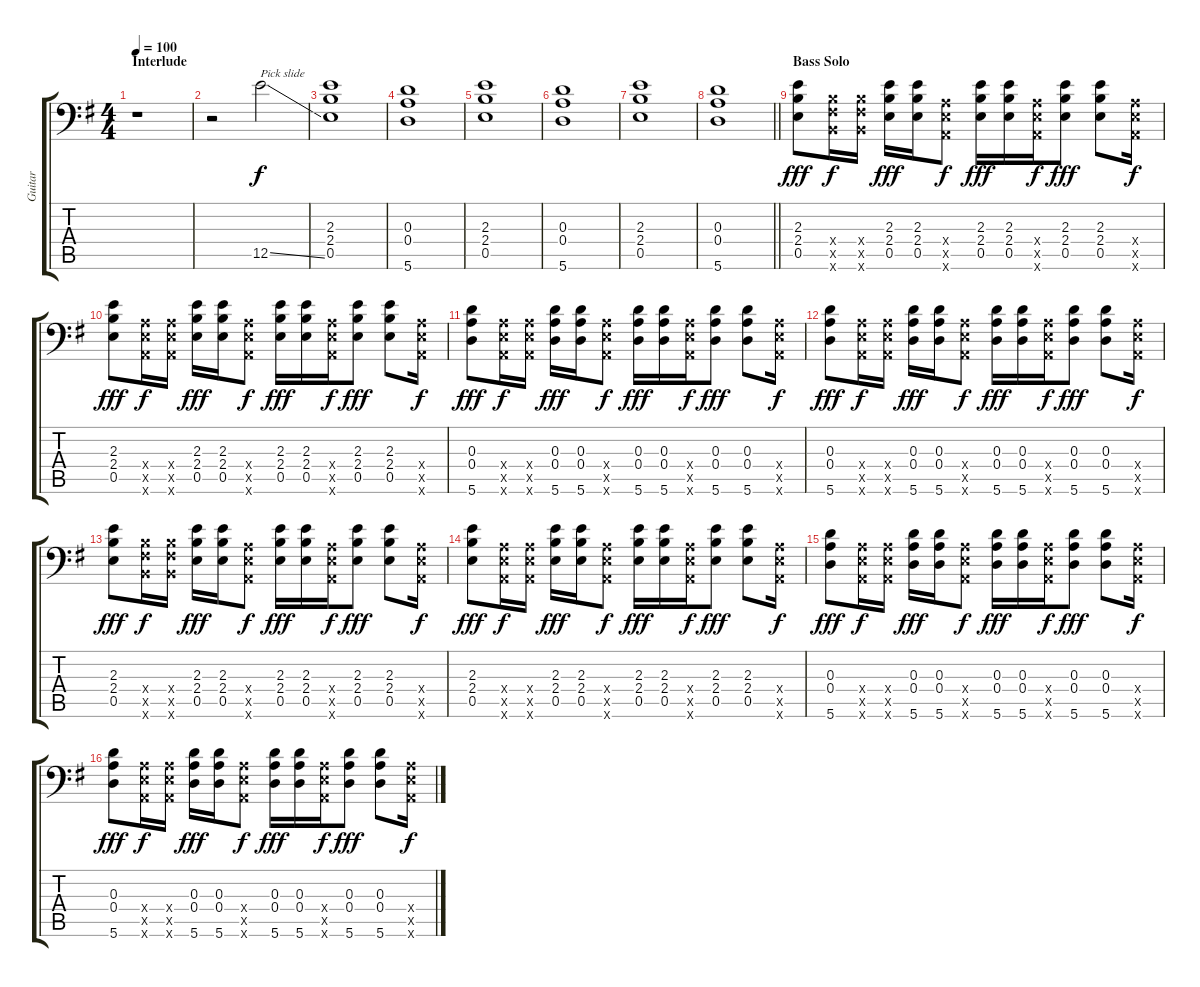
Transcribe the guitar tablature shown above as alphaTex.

\track ("Guitar" "Guitar") {instrument distortionguitar}
\staff {score tabs}
\tuning (B3 Gb3 D3 A2 E2 A1) {hide}
\ts (4 4)
\section ("" "Interlude")
\tempo 100
\clef f4
\ks eminor
r.1{dy fff} |
r.2 12.5{ss}.2{txt "Pick slide" dy f} |
(2.3 2.4 0.5).1 |
(0.3 0.4 5.6).1 |
(2.3 2.4 0.5).1 |
(0.3 0.4 5.6).1 |
(2.3 2.4 0.5).1 |
\barLineRight lightlight
(0.3 0.4 5.6).1 |
\section ("" "Bass Solo")
(2.3 2.4 0.5).8{dy fff volume 12} (2.4{x} 2.5{x} 2.6{x}).16{dy f} (2.4{x} 2.5{x} 2.6{x}).16 (2.3 2.4 0.5).16{dy fff} (2.3 2.4 0.5).16 (0.4{x} 0.5{x} 0.6{x}).8{dy f} (2.3 2.4 0.5).16{dy fff} (2.3 2.4 0.5).16 (0.4{x} 0.5{x} 0.6{x}).16{dy f} (2.3 2.4 0.5).8{dy fff} (2.3 2.4 0.5).8 (0.4{x} 0.5{x} 0.6{x}).16{dy f} |
(2.3 2.4 0.5).8{dy fff} (0.4{x} 0.5{x} 0.6{x}).16{dy f} (0.4{x} 0.5{x} 0.6{x}).16 (2.3 2.4 0.5).16{dy fff} (2.3 2.4 0.5).16 (0.4{x} 0.5{x} 0.6{x}).8{dy f} (2.3 2.4 0.5).16{dy fff} (2.3 2.4 0.5).16 (0.4{x} 0.5{x} 0.6{x}).16{dy f} (2.3 2.4 0.5).8{dy fff} (2.3 2.4 0.5).8 (0.4{x} 0.5{x} 0.6{x}).16{dy f} |
(0.3 0.4 5.6).8{dy fff} (0.4{x} 0.5{x} 0.6{x}).16{dy f} (0.4{x} 0.5{x} 0.6{x}).16 (0.3 0.4 5.6).16{dy fff} (0.3 0.4 5.6).16 (0.4{x} 0.5{x} 0.6{x}).8{dy f} (0.3 0.4 5.6).16{dy fff} (0.3 0.4 5.6).16 (0.4{x} 0.5{x} 0.6{x}).16{dy f} (0.3 0.4 5.6).8{dy fff} (0.3 0.4 5.6).8 (0.4{x} 0.5{x} 0.6{x}).16{dy f} |
(0.3 0.4 5.6).8{dy fff} (0.4{x} 0.5{x} 0.6{x}).16{dy f} (0.4{x} 0.5{x} 0.6{x}).16 (0.3 0.4 5.6).16{dy fff} (0.3 0.4 5.6).16 (0.4{x} 0.5{x} 0.6{x}).8{dy f} (0.3 0.4 5.6).16{dy fff} (0.3 0.4 5.6).16 (0.4{x} 0.5{x} 0.6{x}).16{dy f} (0.3 0.4 5.6).8{dy fff} (0.3 0.4 5.6).8 (0.4{x} 0.5{x} 0.6{x}).16{dy f} |
(2.3 2.4 0.5).8{dy fff} (2.4{x} 2.5{x} 2.6{x}).16{dy f} (2.4{x} 2.5{x} 2.6{x}).16 (2.3 2.4 0.5).16{dy fff} (2.3 2.4 0.5).16 (0.4{x} 0.5{x} 0.6{x}).8{dy f} (2.3 2.4 0.5).16{dy fff} (2.3 2.4 0.5).16 (0.4{x} 0.5{x} 0.6{x}).16{dy f} (2.3 2.4 0.5).8{dy fff} (2.3 2.4 0.5).8 (0.4{x} 0.5{x} 0.6{x}).16{dy f} |
(2.3 2.4 0.5).8{dy fff} (0.4{x} 0.5{x} 0.6{x}).16{dy f} (0.4{x} 0.5{x} 0.6{x}).16 (2.3 2.4 0.5).16{dy fff} (2.3 2.4 0.5).16 (0.4{x} 0.5{x} 0.6{x}).8{dy f} (2.3 2.4 0.5).16{dy fff} (2.3 2.4 0.5).16 (0.4{x} 0.5{x} 0.6{x}).16{dy f} (2.3 2.4 0.5).8{dy fff} (2.3 2.4 0.5).8 (0.4{x} 0.5{x} 0.6{x}).16{dy f} |
(0.3 0.4 5.6).8{dy fff} (0.4{x} 0.5{x} 0.6{x}).16{dy f} (0.4{x} 0.5{x} 0.6{x}).16 (0.3 0.4 5.6).16{dy fff} (0.3 0.4 5.6).16 (0.4{x} 0.5{x} 0.6{x}).8{dy f} (0.3 0.4 5.6).16{dy fff} (0.3 0.4 5.6).16 (0.4{x} 0.5{x} 0.6{x}).16{dy f} (0.3 0.4 5.6).8{dy fff} (0.3 0.4 5.6).8 (0.4{x} 0.5{x} 0.6{x}).16{dy f} |
(0.3 0.4 5.6).8{dy fff} (0.4{x} 0.5{x} 0.6{x}).16{dy f} (0.4{x} 0.5{x} 0.6{x}).16 (0.3 0.4 5.6).16{dy fff} (0.3 0.4 5.6).16 (0.4{x} 0.5{x} 0.6{x}).8{dy f} (0.3 0.4 5.6).16{dy fff} (0.3 0.4 5.6).16 (0.4{x} 0.5{x} 0.6{x}).16{dy f} (0.3 0.4 5.6).8{dy fff} (0.3 0.4 5.6).8 (0.4{x} 0.5{x} 0.6{x}).16{dy f}
